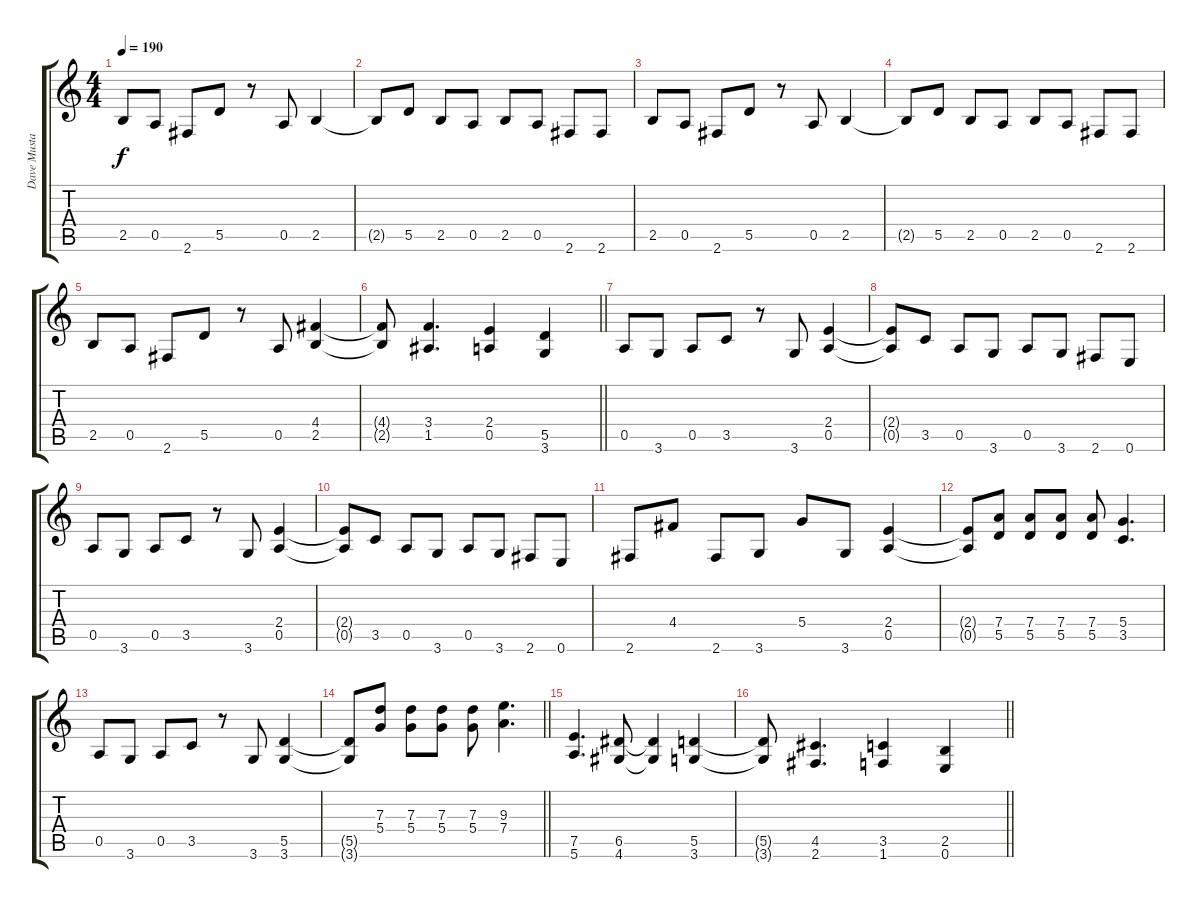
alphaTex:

\track ("Dave Mustaine" "Dave Musta") {instrument distortionguitar}
\staff {score tabs}
\tuning (E4 B3 G3 D3 A2 E2) {hide}
\ts (4 4)
\tempo 190
\clef g2
\ks c
2.5.8{dy f} 0.5.8 2.6.8 5.5.8 r.8 0.5.8 2.5.4 |
2.5{t}.8 5.5.8 2.5.8 0.5.8 2.5.8 0.5.8 2.6.8 2.6.8 |
2.5.8 0.5.8 2.6.8 5.5.8 r.8 0.5.8 2.5.4 |
2.5{t}.8 5.5.8 2.5.8 0.5.8 2.5.8 0.5.8 2.6.8 2.6.8 |
2.5.8 0.5.8 2.6.8 5.5.8 r.8 0.5.8 (4.4 2.5).4 |
\barLineRight lightlight
(4.4{t} 2.5{t}).8 (3.4 1.5).4{d} (2.4 0.5).4 (5.5 3.6).4 |
0.5.8 3.6.8 0.5.8 3.5.8 r.8 3.6.8 (2.4 0.5).4 |
(2.4{t} 0.5{t}).8 3.5.8 0.5.8 3.6.8 0.5.8 3.6.8 2.6.8 0.6.8 |
0.5.8 3.6.8 0.5.8 3.5.8 r.8 3.6.8 (2.4 0.5).4 |
(2.4{t} 0.5{t}).8 3.5.8 0.5.8 3.6.8 0.5.8 3.6.8 2.6.8 0.6.8 |
2.6.8 4.4.8 2.6.8 3.6.8 5.4.8 3.6.8 (2.4 0.5).4 |
(2.4{t} 0.5{t}).8 (7.4 5.5).8 (7.4 5.5).8 (7.4 5.5).8 (7.4 5.5).8 (5.4 3.5).4{d} |
0.5.8 3.6.8 0.5.8 3.5.8 r.8 3.6.8 (5.5 3.6).4 |
\barLineRight lightlight
(5.5{t} 3.6{t}).8 (7.3 5.4).8 (7.3 5.4).8 (7.3 5.4).8 (7.3 5.4).8 (9.3 7.4).4{d} |
(7.5 5.6).4{d} (6.5 4.6).8 (6.5{t} 4.6{t}).4 (5.5 3.6).4 |
\barLineRight lightlight
(5.5{t} 3.6{t}).8 (4.5 2.6).4{d} (3.5 1.6).4 (2.5 0.6).4
